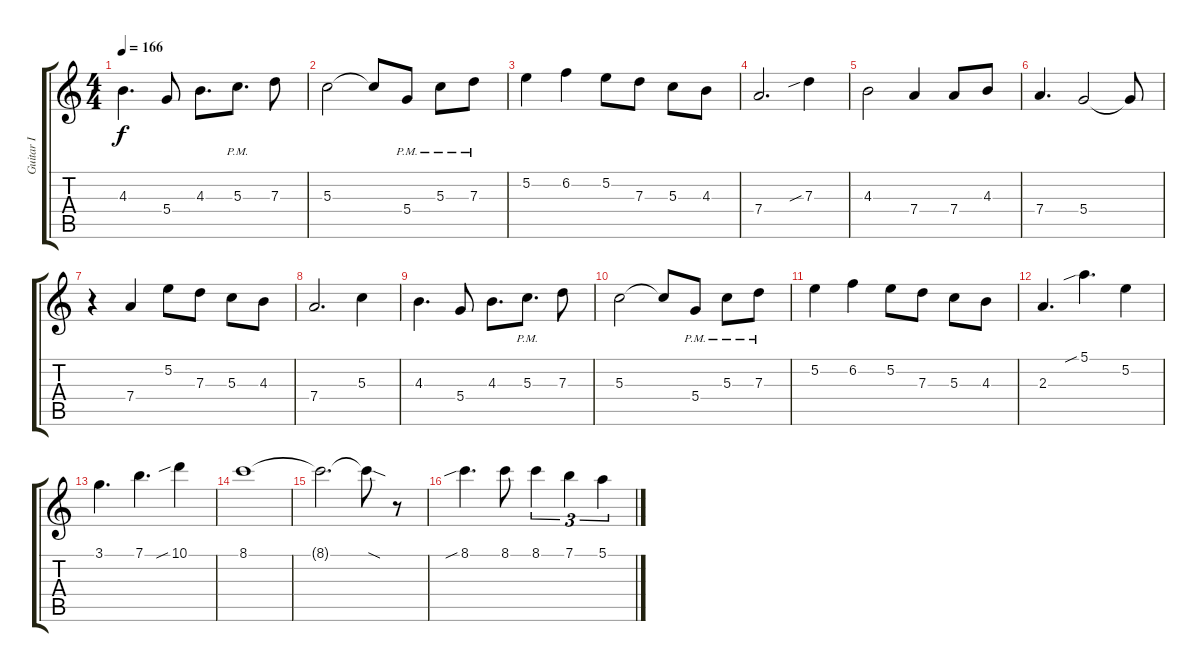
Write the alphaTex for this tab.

\track ("Guitar I" "Guitar I") {instrument overdrivenguitar}
\staff {score tabs}
\tuning (E4 B3 G3 D3 A2 E2) {hide}
\ts (4 4)
\tempo 166
\clef g2
\ks c
4.3.4{d dy f} 5.4.8 4.3.8{d} 5.3{pm}.8{d} 7.3.8 |
5.3.2 5.3{t}.8 5.4{pm}.8 5.3{pm}.8 7.3{pm}.8 |
5.2.4 6.2.4 5.2.8 7.3.8 5.3.8 4.3.8 |
7.4.2{d} 7.3{sib}.4 |
4.3.2 7.4.4 7.4.8 4.3.8 |
7.4.4{d} 5.4.2 5.4{t}.8 |
r.4 7.4.4 5.2.8 7.3.8 5.3.8 4.3.8 |
7.4.2{d} 5.3.4 |
4.3.4{d} 5.4.8 4.3.8{d} 5.3{pm}.8{d} 7.3.8 |
5.3.2 5.3{t}.8 5.4{pm}.8 5.3{pm}.8 7.3{pm}.8 |
5.2.4 6.2.4 5.2.8 7.3.8 5.3.8 4.3.8 |
2.3.4{d} 5.1{sib}.4{d} 5.2.4 |
3.1.4{d} 7.1.4{d} 10.1{sib}.4 |
8.1.1 |
8.1{t}.2{d} 8.1{sod t}.8 r.8 |
8.1{sib}.4{d} 8.1.8 8.1.4{tu (3 2)} 7.1.4{tu (3 2)} 5.1.4{tu (3 2)}
